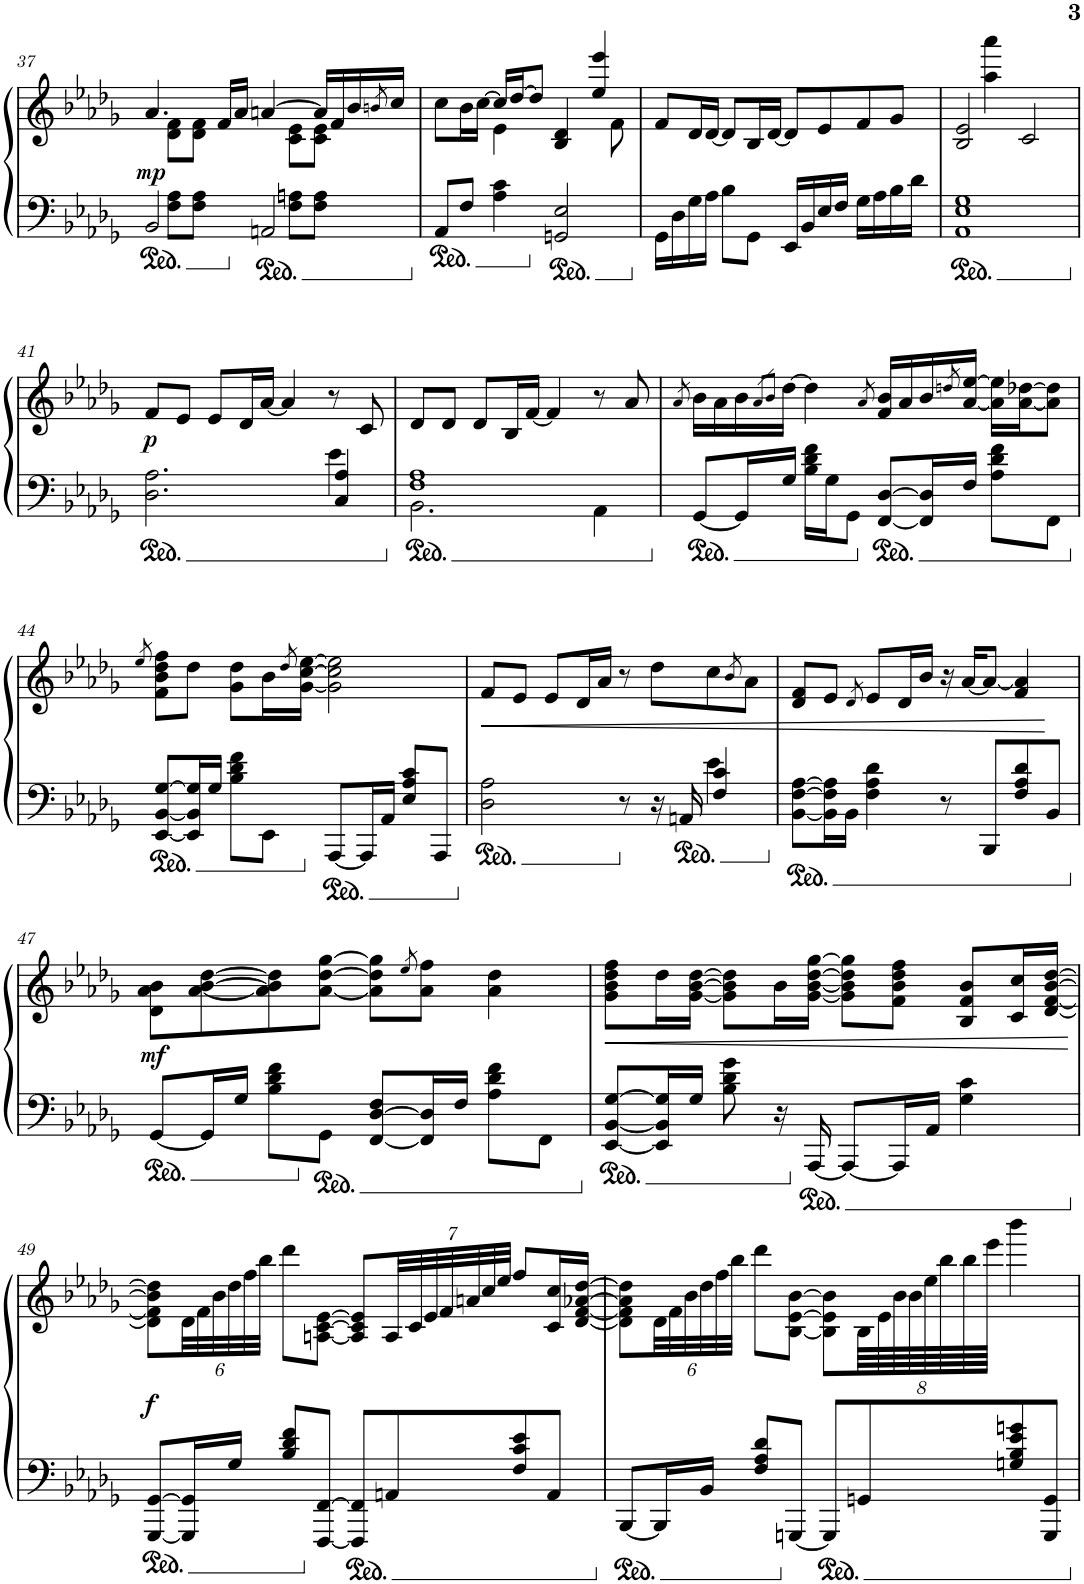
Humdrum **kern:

**kern	**kern	**dynam
*part1	*part1	*part1
*staff2	*staff1	*staff1/2
*I"Piano	*	*
*I'Pno.	*	*
!!LO:PB:g=z
*clefG2	*clefG2	*
*k[b-e-a-d-g-]	*k[b-e-a-d-g-]	*
*M4/4	*M4/4	*
=37	=37	=37
*^	*^	*
!	!	!	!	!LO:DY:b
2BB-/	8ryy	4.a-/	8ryy	mp
.	8F\ 8A-\L	.	8d-\ 8f\L	.
.	8F\ 8A-\J	.	8d-\ 8f\J	.
.	4ryy	16f/LL	4ryy	.
.	.	16a-/JJ	.	.
2AAn/	.	[4an/	.	.
.	8F\ 8An\L	.	8c\ 8e-\L	.
.	8F\ 8A\J	16a/LL]	8c\ 8e-\J	.
.	.	16f/	.	.
.	8ryy	16b-/	8ryy	.
.	.	8qbn/	.	.
.	.	16cc/JJ	.	.
*v	*v	*	*	*
=38	=38	=38	=38
8AA-/L	8cc\L	4ryy	.
8F/J	16b-\L	.	.
.	[16cc\JJ	.	.
4A-\ 4c\	16cc/LL]	4e-\	.
.	[16dd-/J	.	.
.	8dd-/J]	.	.
2GGn/ 2E-/	4B-/ 4d-/	4.ryy	.
.	4ee-/ 4eee-/	.	.
.	.	8f\	.
*	*v	*v	*
=39	=39	=39
16GG-\LL	8f/L	.
16D-\	.	.
16G-\	16d-/L	.
16A-\JJ	[16d-/JJ	.
8B-\L	8d-/L]	.
8GG-\J	16B-/L	.
.	[16d-/JJ	.
16EE-/LL	8d-/L]	.
16BB-/	.	.
16E-/	8e-/	.
16F/JJ	.	.
16G-\LL	8f/	.
16A-\	.	.
16B-\	8g-/J	.
16d-\JJ	.	.
=40	=40	=40
*	*^	*
1AA- 1E- 1G-	2B-/ 2e-/	4ryy	.
.	.	4aa-\ 4aaa-\	.
.	2c/	2ryy	.
!!LO:LB:g=z
=41	=41	=41	=41
*^	*	*	*
!	!	!	!	!LO:DY:b
*	*	*v	*v	*
2.D-\ 2.A-\	2.ryy	8f/L	p
.	.	8e-/J	.
.	.	8e-/L	.
.	.	16d-/L	.
.	.	[16a-/JJ	.
.	.	4a-/]	.
4C/ 4A-/	4e-\	8r	.
.	.	8c/	.
=42	=42	=42	=42
1F 1A-	2.BB-\	8d-/L	.
.	.	8d-/J	.
.	.	8d-/L	.
.	.	16B-/L	.
.	.	[16f/JJ	.
.	.	4f/]	.
.	4AA-\	8r	.
.	.	8a-/	.
*v	*v	*	*
=43	=43	=43
.	8qa-/	.
[8GG-/L	16b-\LL	.
.	16a-\	.
16GG-/L]	16b-\	.
.	8qa-/L	.
.	8qb-/J	.
16G-/JJ	[16dd-\JJ	.
16B-\ 16d-\ 16f\LL	4dd-\]	.
16G-\J	.	.
8GG-\J	.	.
.	8qa-/	.
[8FF/ [8D-/L	16f/ 16b-/LL	.
.	16a-/	.
16FF/] 16D-/]L	16b-/	.
.	8qddn/	.
16F/JJ	[16a-/ [16ee-/JJ	.
8A-\ 8d-\ 8f\L	16a-\] 16ee-\]LL	.
.	[16a-\ [16dd-X\J	.
8FF\J	8a-\] 8dd-\]J	.
!!LO:LB:g=z
=44	=44	=44
.	8qee-/	.
[8EE-/ [8BB-/ [8G-/L	8f\ 8b-\ 8dd-\ 8ff\L	.
16EE-/] 16BB-/] 16G-/]L	8dd-\J	.
16G-/JJ	.	.
8B-\ 8d-\ 8f\L	8g-\ 8dd-\L	.
8EE-\J	16b-\L	.
.	8qdd-/	.
.	[16g-\ [16cc\ [16ee-\JJ	.
[8AAA-/L	2g-\] 2cc\] 2ee-\]	.
16AAA-/L]	.	.
16AA-/JJ	.	.
8E-/ 8A-/ 8c/L	.	.
8AAA-/J	.	.
=45	=45	=45
*^	*	*
!	!	!	!LO:HP:b
2D-\ 2A-\	2.ryy	8f/L	<
.	.	8e-/J	.
.	.	8e-/L	.
.	.	16d-/L	.
.	.	16a-/JJ	.
8r	.	8r	.
16r	.	8dd-\L	.
16AAn/	.	.	.
4F/ 4c/	4e-\	8cc\	.
.	.	8qb-/	.
.	.	8a-\J	.
*v	*v	*	*
=46	=46	=46
[8BB-\ [8F\ [8A-\L	8d-/ 8f/L	.
16BB-\] 16F\] 16A-\]L	8e-/J	.
16BB-\JJ	.	.
.	8qd-/	.
4F\ 4A-\ 4d-\	8e-/L	.
.	16d-/L	.
.	16b-/JJ	.
8r	16r	.
.	[16a-/KL	.
8BBB-/L	8a-/J_	.
8F/ 8A-/ 8d-/	4f/ 4a-/]	.
8BB-/J	.	.
.	.	[
!!LO:LB:g=z
=47	=47	=47
!	!	!LO:DY:b
[8GG-/L	8d-\ 8a-\ 8b-\L	mf
16GG-/L]	[8a-\ [8b-\ [8dd-\	.
16G-/JJ	.	.
8B-\ 8d-\ 8f\L	8a-\] 8b-\] 8dd-\]	.
8GG-\J	[8a-\ [8dd-\ [8gg-\J	.
[8FF/ [8D-/ 8F/L	8a-\] 8dd-\] 8gg-\]L	.
.	8qee-/	.
16FF/] 16D-/]L	8a-\ 8ff\J	.
16F/JJ	.	.
8A-\ 8d-\ 8f\L	4a-\ 4dd-\	.
8FF\J	.	.
=48	=48	=48
!	!	!LO:HP:b
[8EE-/ [8BB-/ [8G-/L	8g-\ 8b-\ 8dd-\ 8ff\L	<
16EE-/] 16BB-/] 16G-/]L	16dd-\L	.
16G-/JJ	[16g-\ [16b-\ [16dd-\JJ	.
8B-\ 8d-\ 8g-\	8g-\] 8b-\] 8dd-\]L	.
16r	16b-\L	.
[16AAA-/	[16g-\ [16b-\ [16dd-\ [16gg-\JJ	.
8AAA-/L_	8g-\] 8b-\] 8dd-\] 8gg-\]L	.
16AAA-/L]	8f\ 8b-\ 8dd-\ 8ff\J	.
16AA-/JJ	.	.
4G-\ 4c\	8B-/ 8f/ 8b-/L	.
.	16c/ 16cc/L	.
.	[16d-/ [16f/ [16b-/ [16dd-/JJ	.
.	.	[
!!LO:LB:g=z
=49	=49	=49
!	!	!LO:DY:b
[8GGG-/ [8GG-/L	8d-\] 8f\] 8b-\] 8dd-\]L	f
*	*Xbrackettup	*
16GGG-/] 16GG-/]L	48d-\LL	.
.	48f\	.
.	48b-\	.
16G-/JJ	48dd-\	.
.	48ff\	.
.	48bb-\JJJ	.
8B-/ 8d-/ 8f/L	8ddd-\L	.
[8FFF/ [8FF/J	[8An\ [8c\ [8e-\J	.
8FFF/] 8FF/]L	8A/] 8c/] 8e-/]L	.
8AAn/	56A/LL	.
.	56c/	.
.	56e-/	.
.	56f/	.
.	56an/	.
.	56cc/	.
.	56ee-/JJJ	.
8F/ 8c/ 8e-/	8ff/L	.
8AA/J	16c/ 16cc/L	.
.	[16d-/ [16f/ [16a-X/ [16dd-/JJ	.
=50	=50	=50
[8BBB-/L	8d-\] 8f\] 8a-\] 8dd-\]L	.
16BBB-/L]	48d-\LL	.
.	48f\	.
.	48b-\	.
16BB-/JJ	48dd-\	.
.	48ff\	.
.	48bb-\JJJ	.
8F/ 8A-/ 8d-/L	8ddd-\L	.
[8GGGn/J	[8B-\ [8e-\ [8b-\J	.
8GGG/L]	8B-\] 8e-\] 8b-\]L	.
8GGn/	64B-\LLL	.
.	64e-\	.
.	64b-\	.
.	64b-\	.
.	64ee-\	.
.	64bb-\	.
.	64bb-\	.
.	64eee-\JJJJ	.
8Gn/ 8B-/ 8e-/ 8gn/	4bbb-\	.
8GGG/ 8GG/J	.	.
=	=	=
*-	*-	*-
